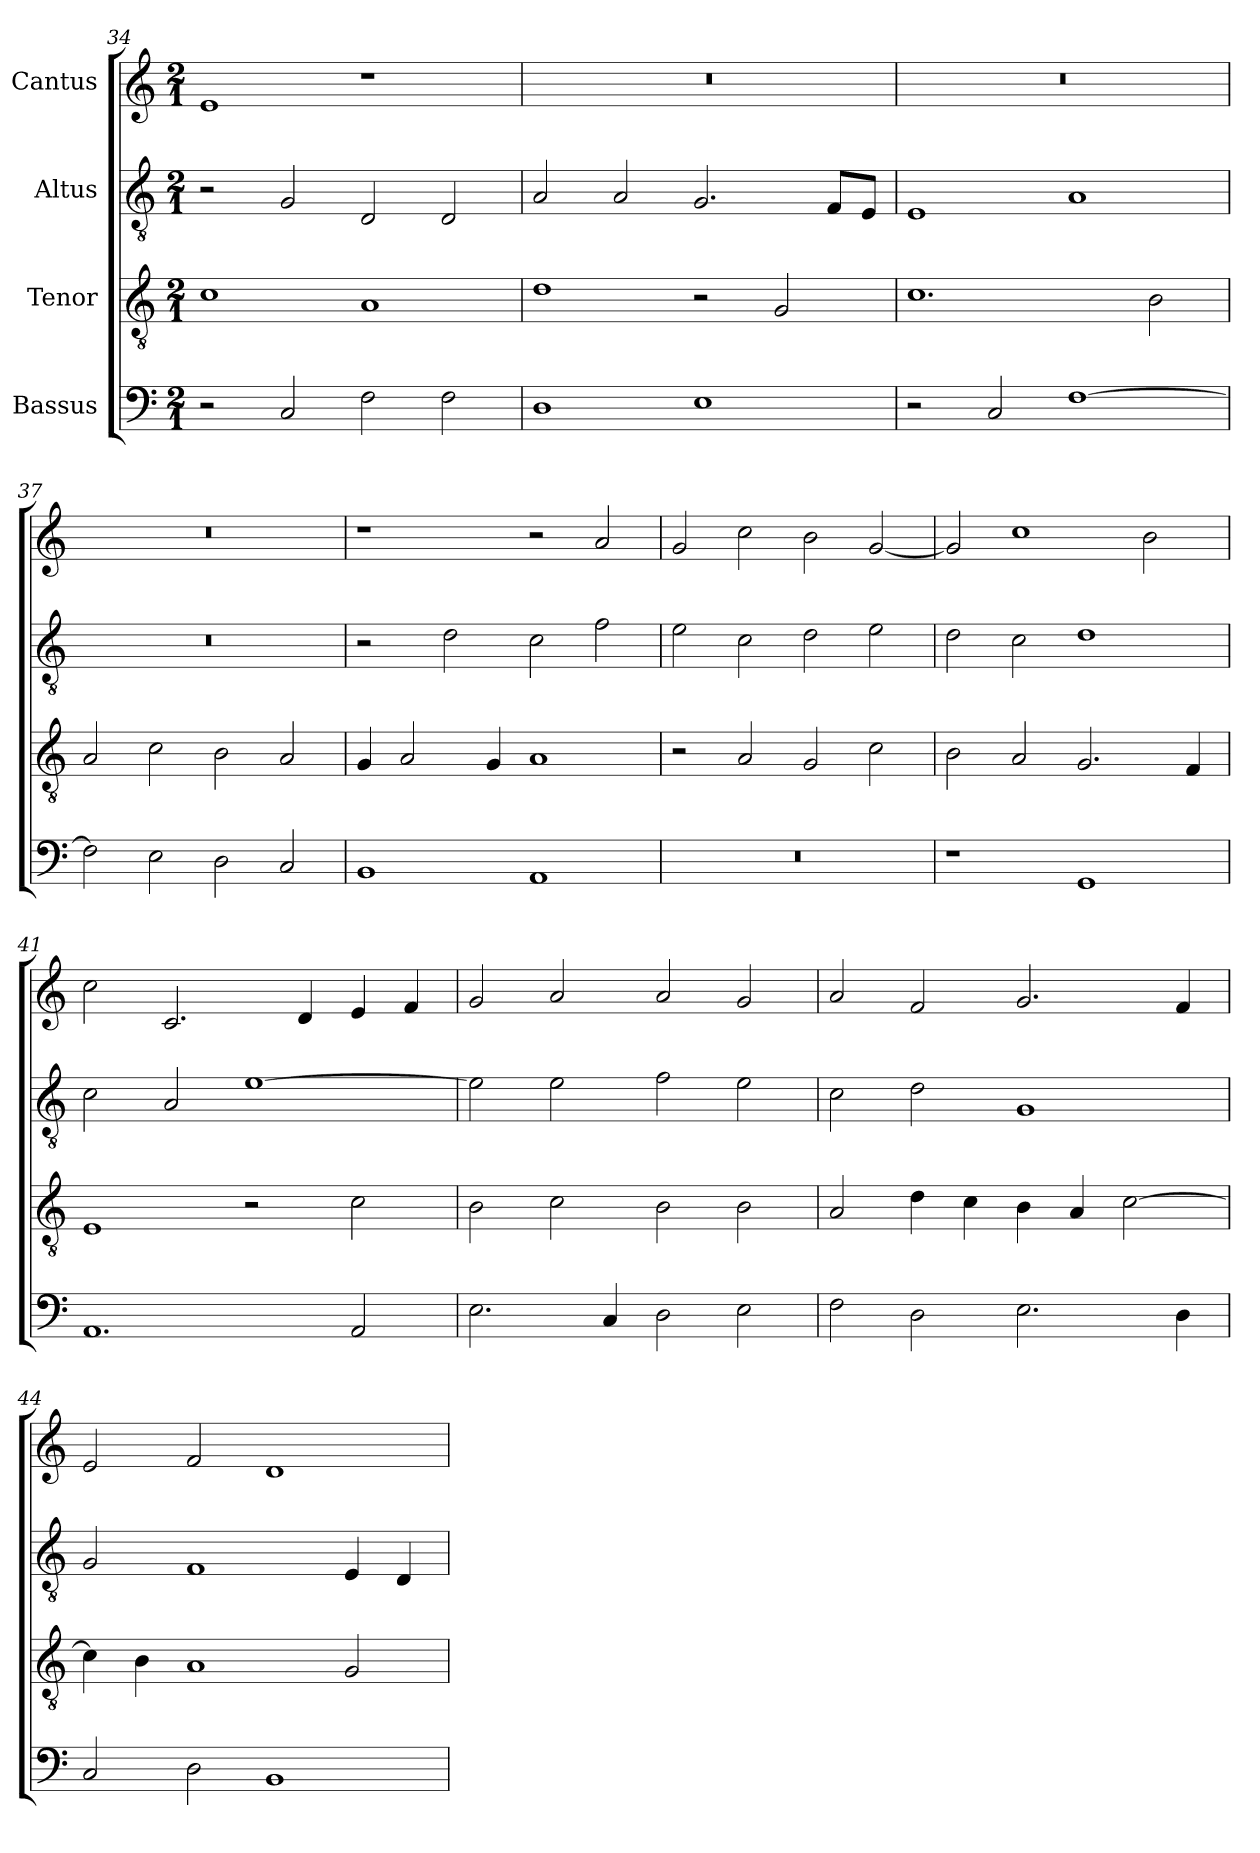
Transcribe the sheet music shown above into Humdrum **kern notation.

**kern	**kern	**kern	**kern
*part4	*part3	*part2	*part1
*staff4	*staff3	*staff2	*staff1
*I"Bassus	*I"Tenor	*I"Altus	*I"Cantus
*clefF4	*clefGv2	*clefGv2	*clefG2
*	*ITrd7c12	*ITrd7c12	*
*k[]	*k[]	*k[]	*k[]
*C:	*C:	*C:	*C:
*M2/1	*M2/1	*M2/1	*M2/1
=34	=34	=34	=34
2r	1Ci	2r	1ei
2Ci/	.	2GGi/	.
2Fi\	1AAi	2DDi/	1r
2Fi\	.	2DDi/	.
=35	=35	=35	=35
!	!	!	!LO:N:vis=1
1Di	1Di	2AAi/	0r
.	.	2AAi/	.
1Ei	2r	2.GGi/	.
.	2GGi/	.	.
.	.	8FFi/L	.
.	.	8EEi/J	.
!!LO:LB:g=z
=36	=36	=36	=36
!	!	!	!LO:N:vis=1
2r	1.Ci	1EEi	0r
2Ci/	.	.	.
[>1Fi	.	1AAi	.
.	2BBi\	.	.
=37	=37	=37	=37
!	!	!LO:N:vis=1	!LO:N:vis=1
2Fi\]	2AAi/	0r	0r
2Ei\	2Ci\	.	.
2Di\	2BBi\	.	.
2Ci/	2AAi/	.	.
=38	=38	=38	=38
1BBi	4GGi/	2r	1r
.	2AAi/	.	.
.	.	2Di\	.
.	4GGi/	.	.
1AAi	1AAi	2Ci\	2r
.	.	2Fi\	2ai/
=39	=39	=39	=39
!LO:N:vis=1	!	!	!
0r	2r	2Ei\	2gi/
.	2AAi/	2Ci\	2cci\
.	2GGi/	2Di\	2bi\
.	2Ci\	2Ei\	[<2gi/
=40	=40	=40	=40
1r	2BBi\	2Di\	2gi/]
.	2AAi/	2Ci\	1cci
1GGi	2.GGi/	1Di	.
.	.	.	2bi\
.	4FFi/	.	.
!!LO:LB:g=z
=41	=41	=41	=41
1.AAi	1EEi	2Ci\	2cci\
.	.	2AAi/	2.ci/
.	2r	[>1Ei	.
.	.	.	4di/
2AAi/	2Ci\	.	4ei/
.	.	.	4fi/
=42	=42	=42	=42
2.Ei\	2BBi\	2Ei\]	2gi/
.	2Ci\	2Ei\	2ai/
4Ci/	.	.	.
2Di\	2BBi\	2Fi\	2ai/
2Ei\	2BBi\	2Ei\	2gi/
=43	=43	=43	=43
2Fi\	2AAi/	2Ci\	2ai/
2Di\	4Di\	2Di\	2fi/
.	4Ci\	.	.
2.Ei\	4BBi\	1GGi	2.gi/
.	4AAi/	.	.
.	[>2Ci\	.	.
4Di\	.	.	4fi/
=44	=44	=44	=44
2Ci/	4Ci\]	2GGi/	2ei/
.	4BBi\	.	.
2Di\	1AAi	1FFi	2fi/
1BBi	.	.	1di
.	2GGi/	4EEi/	.
.	.	4DDi/	.
=	=	=	=
*-	*-	*-	*-
